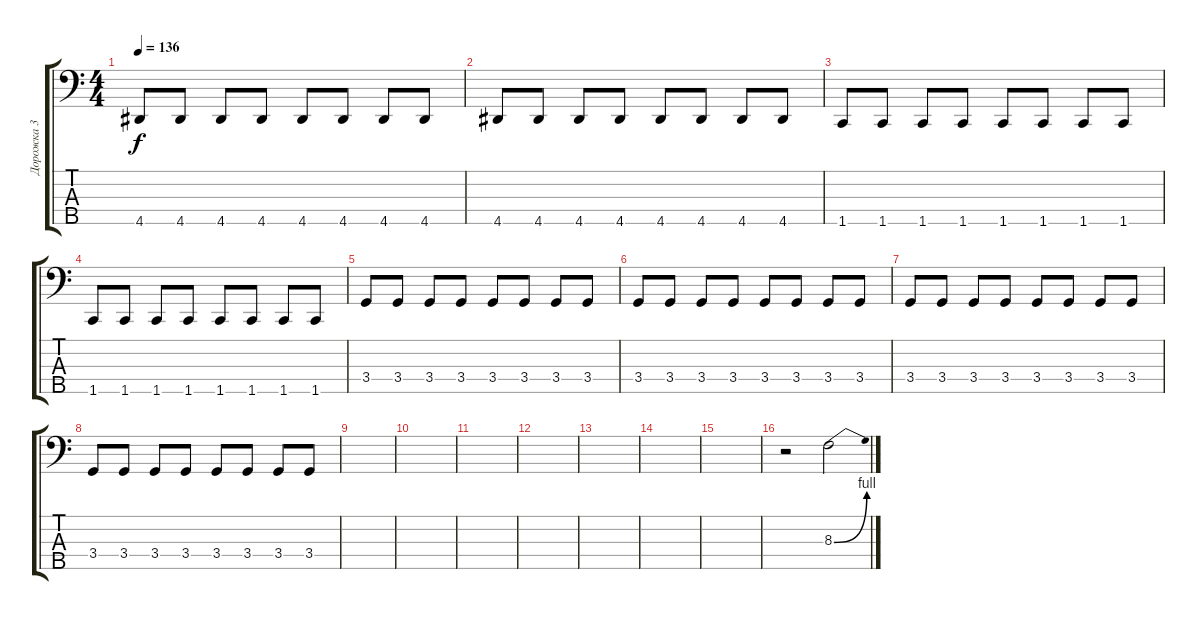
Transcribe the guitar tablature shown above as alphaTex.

\track ("Дорожка 3" "Дорожка 3") {instrument electricbassfinger}
\staff {score tabs}
\tuning (G2 D2 A1 E1 B0) {hide}
\ts (4 4)
\tempo 136
\clef f4
\ks c
4.5.8{dy f} 4.5.8 4.5.8 4.5.8 4.5.8 4.5.8 4.5.8 4.5.8 |
4.5.8 4.5.8 4.5.8 4.5.8 4.5.8 4.5.8 4.5.8 4.5.8 |
1.5.8 1.5.8 1.5.8 1.5.8 1.5.8 1.5.8 1.5.8 1.5.8 |
1.5.8 1.5.8 1.5.8 1.5.8 1.5.8 1.5.8 1.5.8 1.5.8 |
3.4.8 3.4.8 3.4.8 3.4.8 3.4.8 3.4.8 3.4.8 3.4.8 |
3.4.8 3.4.8 3.4.8 3.4.8 3.4.8 3.4.8 3.4.8 3.4.8 |
3.4.8 3.4.8 3.4.8 3.4.8 3.4.8 3.4.8 3.4.8 3.4.8 |
3.4.8 3.4.8 3.4.8 3.4.8 3.4.8 3.4.8 3.4.8 3.4.8 |
|
|
|
|
|
|
|
r.2 8.3{be (bend 0 0 60 4)}.2
